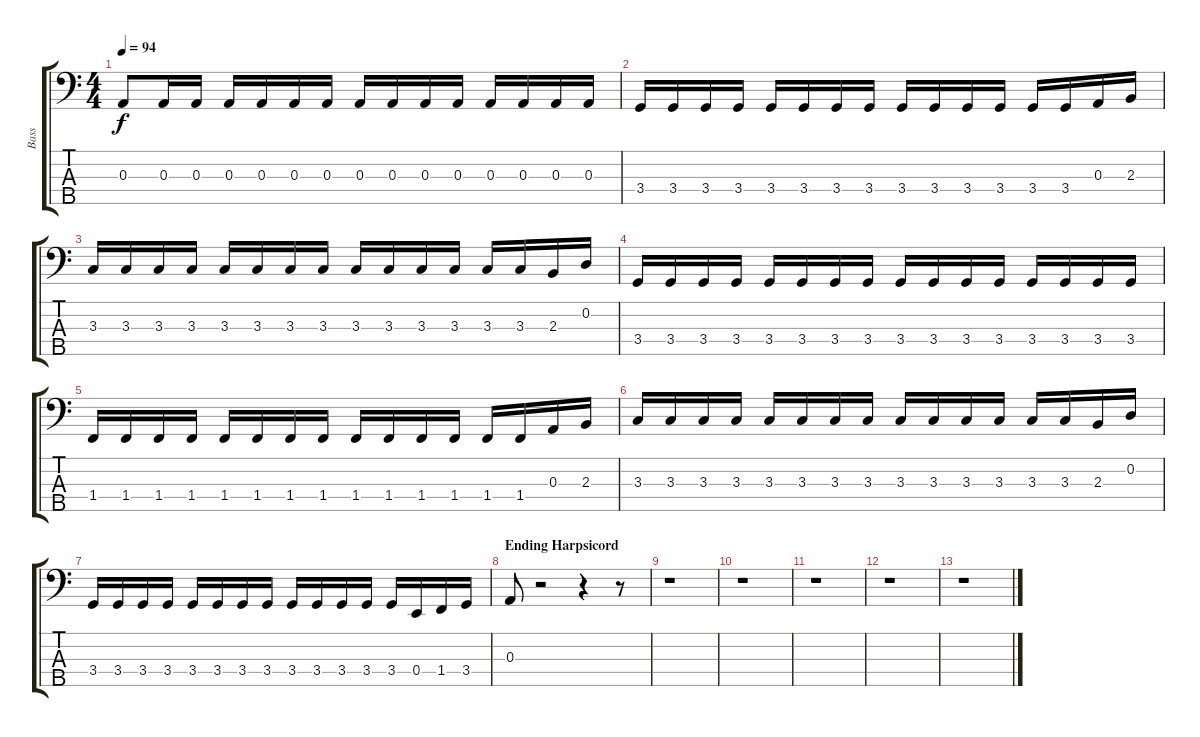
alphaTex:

\track ("Bass" "Bass") {instrument electricbassfinger}
\staff {score tabs}
\tuning (G2 D2 A1 E1 B0) {hide}
\ts (4 4)
\section ("" "")
\tempo 94
\clef f4
\ks c
0.3.8{dy f} 0.3.16 0.3.16 0.3.16 0.3.16 0.3.16 0.3.16 0.3.16 0.3.16 0.3.16 0.3.16 0.3.16 0.3.16 0.3.16 0.3.16 |
3.4.16 3.4.16 3.4.16 3.4.16 3.4.16 3.4.16 3.4.16 3.4.16 3.4.16 3.4.16 3.4.16 3.4.16 3.4.16 3.4.16 0.3.16 2.3.16 |
3.3.16 3.3.16 3.3.16 3.3.16 3.3.16 3.3.16 3.3.16 3.3.16 3.3.16 3.3.16 3.3.16 3.3.16 3.3.16 3.3.16 2.3.16 0.2.16 |
3.4.16 3.4.16 3.4.16 3.4.16 3.4.16 3.4.16 3.4.16 3.4.16 3.4.16 3.4.16 3.4.16 3.4.16 3.4.16 3.4.16 3.4.16 3.4.16 |
1.4.16 1.4.16 1.4.16 1.4.16 1.4.16 1.4.16 1.4.16 1.4.16 1.4.16 1.4.16 1.4.16 1.4.16 1.4.16 1.4.16 0.3.16 2.3.16 |
3.3.16 3.3.16 3.3.16 3.3.16 3.3.16 3.3.16 3.3.16 3.3.16 3.3.16 3.3.16 3.3.16 3.3.16 3.3.16 3.3.16 2.3.16 0.2.16 |
3.4.16 3.4.16 3.4.16 3.4.16 3.4.16 3.4.16 3.4.16 3.4.16 3.4.16 3.4.16 3.4.16 3.4.16 3.4.16 0.4.16 1.4.16 3.4.16 |
\section ("" "Ending Harpsicord ")
0.3.8 r.2 r.4 r.8 |
r.1 |
r.1 |
r.1 |
r.1 |
r.1
